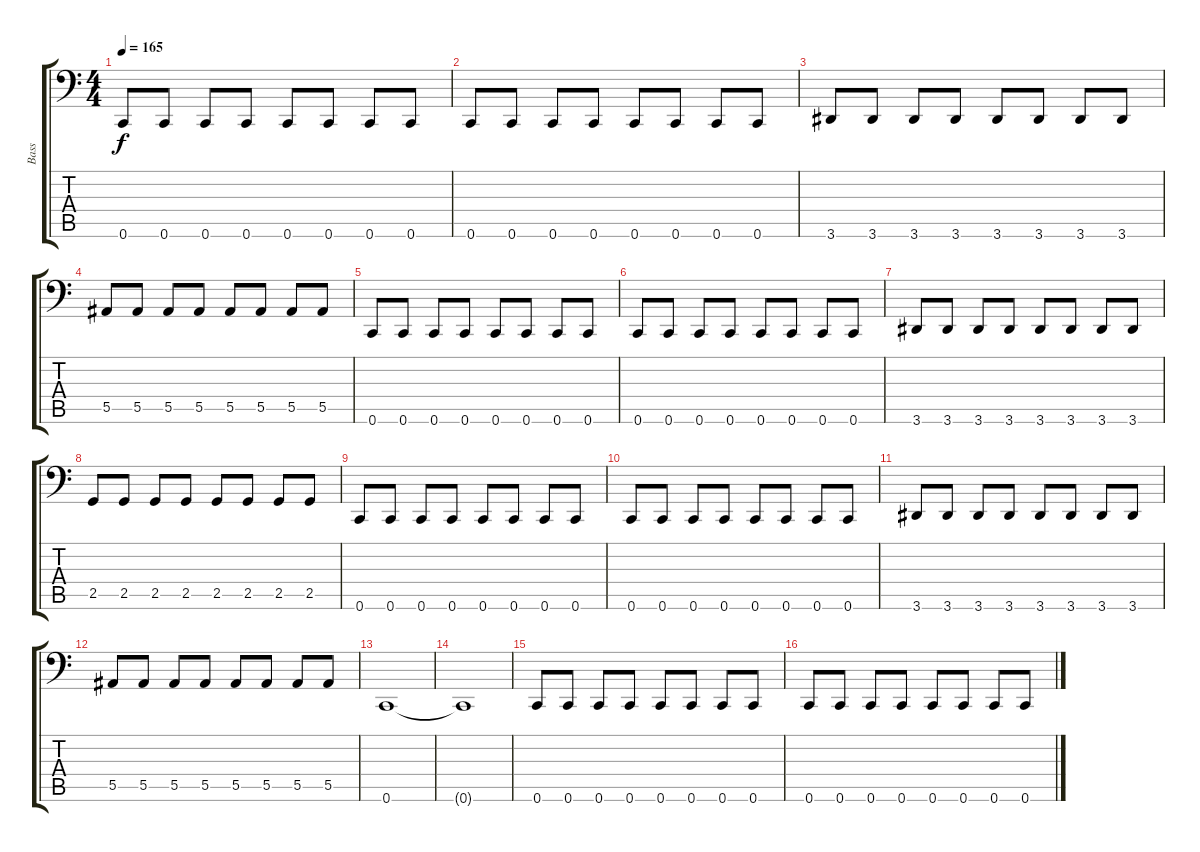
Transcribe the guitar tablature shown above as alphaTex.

\track ("Bass" "Bass") {instrument electricbasspick}
\staff {score tabs}
\tuning (C3 G2 Eb2 Bb1 F1 C1) {hide}
\ts (4 4)
\tempo 165
\clef f4
\ks c
0.6.8{dy f} 0.6.8 0.6.8 0.6.8 0.6.8 0.6.8 0.6.8 0.6.8 |
0.6.8 0.6.8 0.6.8 0.6.8 0.6.8 0.6.8 0.6.8 0.6.8 |
3.6.8 3.6.8 3.6.8 3.6.8 3.6.8 3.6.8 3.6.8 3.6.8 |
5.5.8 5.5.8 5.5.8 5.5.8 5.5.8 5.5.8 5.5.8 5.5.8 |
0.6.8 0.6.8 0.6.8 0.6.8 0.6.8 0.6.8 0.6.8 0.6.8 |
0.6.8 0.6.8 0.6.8 0.6.8 0.6.8 0.6.8 0.6.8 0.6.8 |
3.6.8 3.6.8 3.6.8 3.6.8 3.6.8 3.6.8 3.6.8 3.6.8 |
2.5.8 2.5.8 2.5.8 2.5.8 2.5.8 2.5.8 2.5.8 2.5.8 |
0.6.8 0.6.8 0.6.8 0.6.8 0.6.8 0.6.8 0.6.8 0.6.8 |
0.6.8 0.6.8 0.6.8 0.6.8 0.6.8 0.6.8 0.6.8 0.6.8 |
3.6.8 3.6.8 3.6.8 3.6.8 3.6.8 3.6.8 3.6.8 3.6.8 |
5.5.8 5.5.8 5.5.8 5.5.8 5.5.8 5.5.8 5.5.8 5.5.8 |
0.6.1 |
0.6{t}.1 |
0.6.8 0.6.8 0.6.8 0.6.8 0.6.8 0.6.8 0.6.8 0.6.8 |
0.6.8 0.6.8 0.6.8 0.6.8 0.6.8 0.6.8 0.6.8 0.6.8
